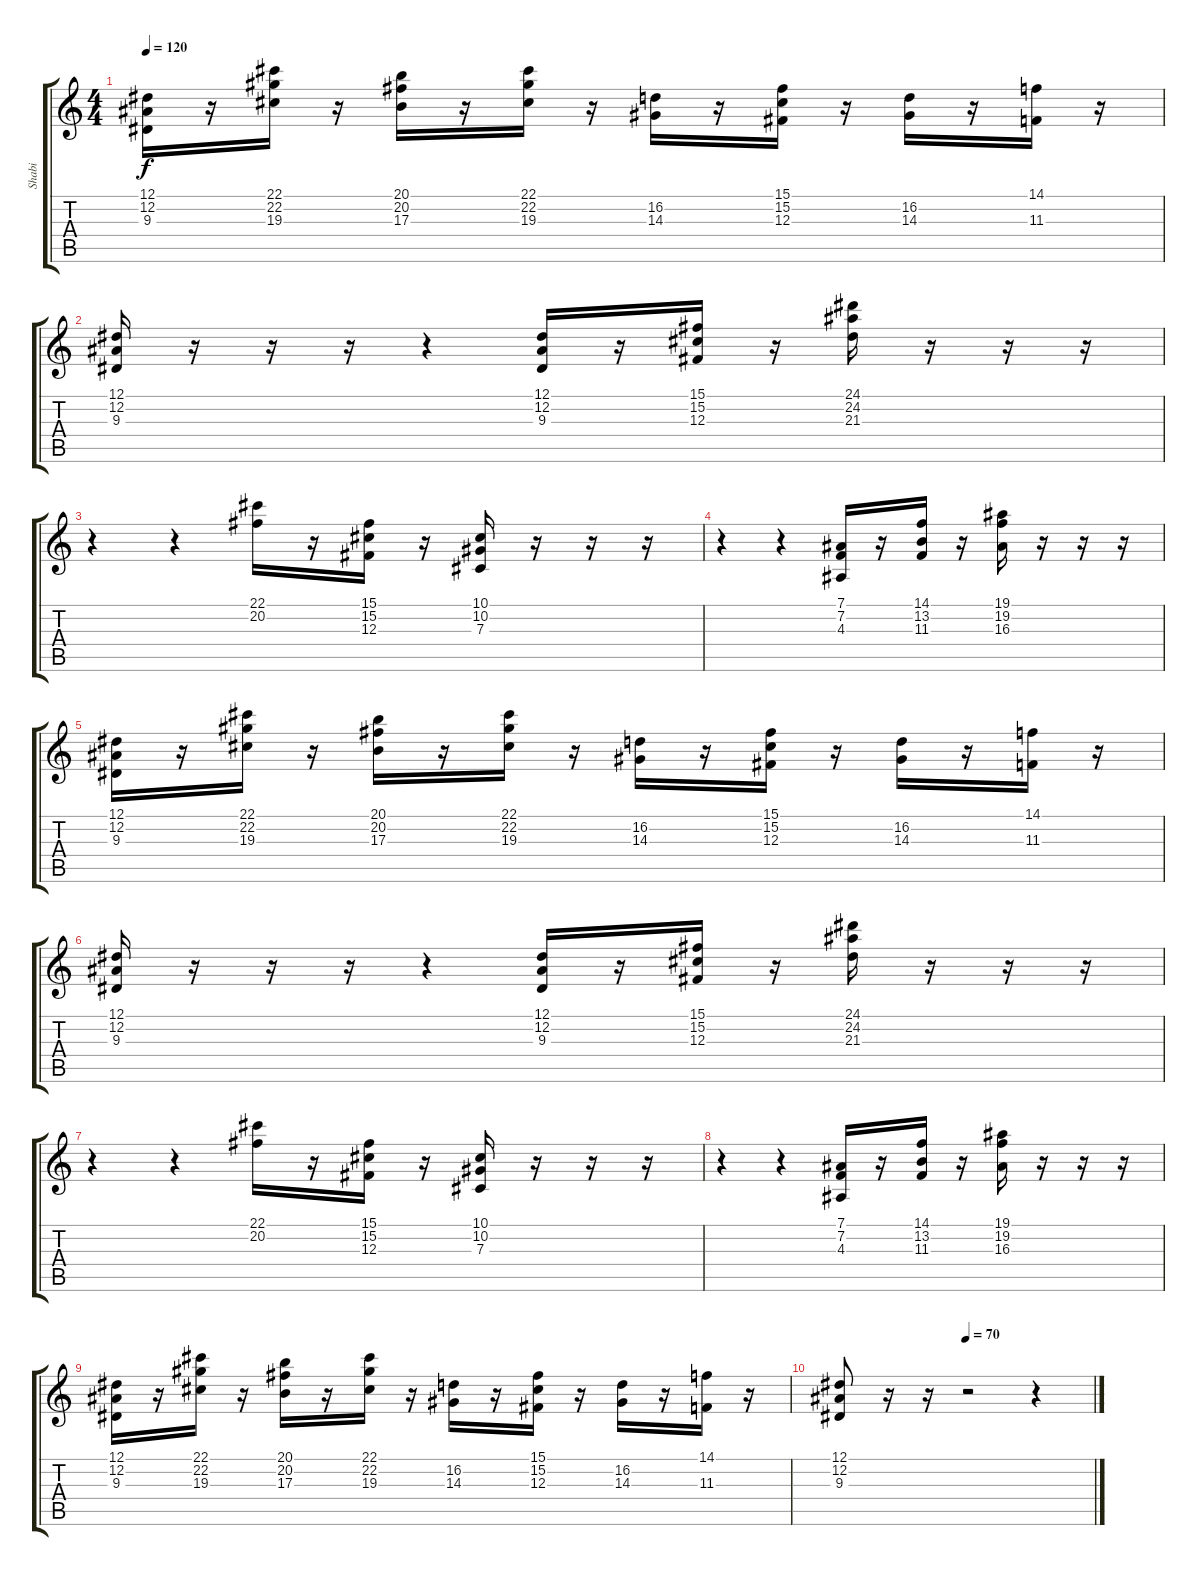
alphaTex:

\track ("Shabi" "Shabi") {instrument stringensemble1}
\staff {score tabs}
\tuning (Eb4 Bb3 Gb3 Db3 Ab2 Eb2) {hide}
\ts (4 4)
\tempo 120
\clef g2
\ks c
(12.1 12.2 9.3).16{dy f instrument synthbrass1} r.16 (22.1 22.2 19.3).16 r.16 (20.1 20.2 17.3).16 r.16 (22.1 22.2 19.3).16 r.16 (16.2 14.3).16 r.16 (15.1 15.2 12.3).16 r.16 (16.2 14.3).16 r.16 (14.1 11.3).16 r.16 |
(12.1 12.2 9.3).16 r.16 r.16 r.16 r.4 (12.1 12.2 9.3).16{instrument synthbrass1} r.16 (15.1 15.2 12.3).16 r.16 (24.1 24.2 21.3).16 r.16 r.16 r.16 |
r.4 r.4 (22.1 20.2).16{instrument synthbrass1} r.16 (15.1 15.2 12.3).16 r.16 (10.1 10.2 7.3).16 r.16 r.16 r.16 |
r.4 r.4 (7.1 7.2 4.3).16{instrument synthbrass1} r.16 (14.1 13.2 11.3).16 r.16 (19.1 19.2 16.3).16 r.16 r.16 r.16 |
(12.1 12.2 9.3).16{instrument synthbrass1} r.16 (22.1 22.2 19.3).16 r.16 (20.1 20.2 17.3).16 r.16 (22.1 22.2 19.3).16 r.16 (16.2 14.3).16 r.16 (15.1 15.2 12.3).16 r.16 (16.2 14.3).16 r.16 (14.1 11.3).16 r.16 |
(12.1 12.2 9.3).16 r.16 r.16 r.16 r.4 (12.1 12.2 9.3).16{instrument synthbrass1} r.16 (15.1 15.2 12.3).16 r.16 (24.1 24.2 21.3).16 r.16 r.16 r.16 |
r.4 r.4 (22.1 20.2).16{instrument synthbrass1} r.16 (15.1 15.2 12.3).16 r.16 (10.1 10.2 7.3).16 r.16 r.16 r.16 |
r.4 r.4 (7.1 7.2 4.3).16{instrument synthbrass1} r.16 (14.1 13.2 11.3).16 r.16 (19.1 19.2 16.3).16 r.16 r.16 r.16 |
(12.1 12.2 9.3).16{instrument synthbrass1} r.16 (22.1 22.2 19.3).16 r.16 (20.1 20.2 17.3).16 r.16 (22.1 22.2 19.3).16 r.16 (16.2 14.3).16 r.16 (15.1 15.2 12.3).16 r.16 (16.2 14.3).16 r.16 (14.1 11.3).16 r.16 |
\tempo (70 0.5)
(12.1 12.2 9.3).8 r.16 r.16 r.2 r.4
